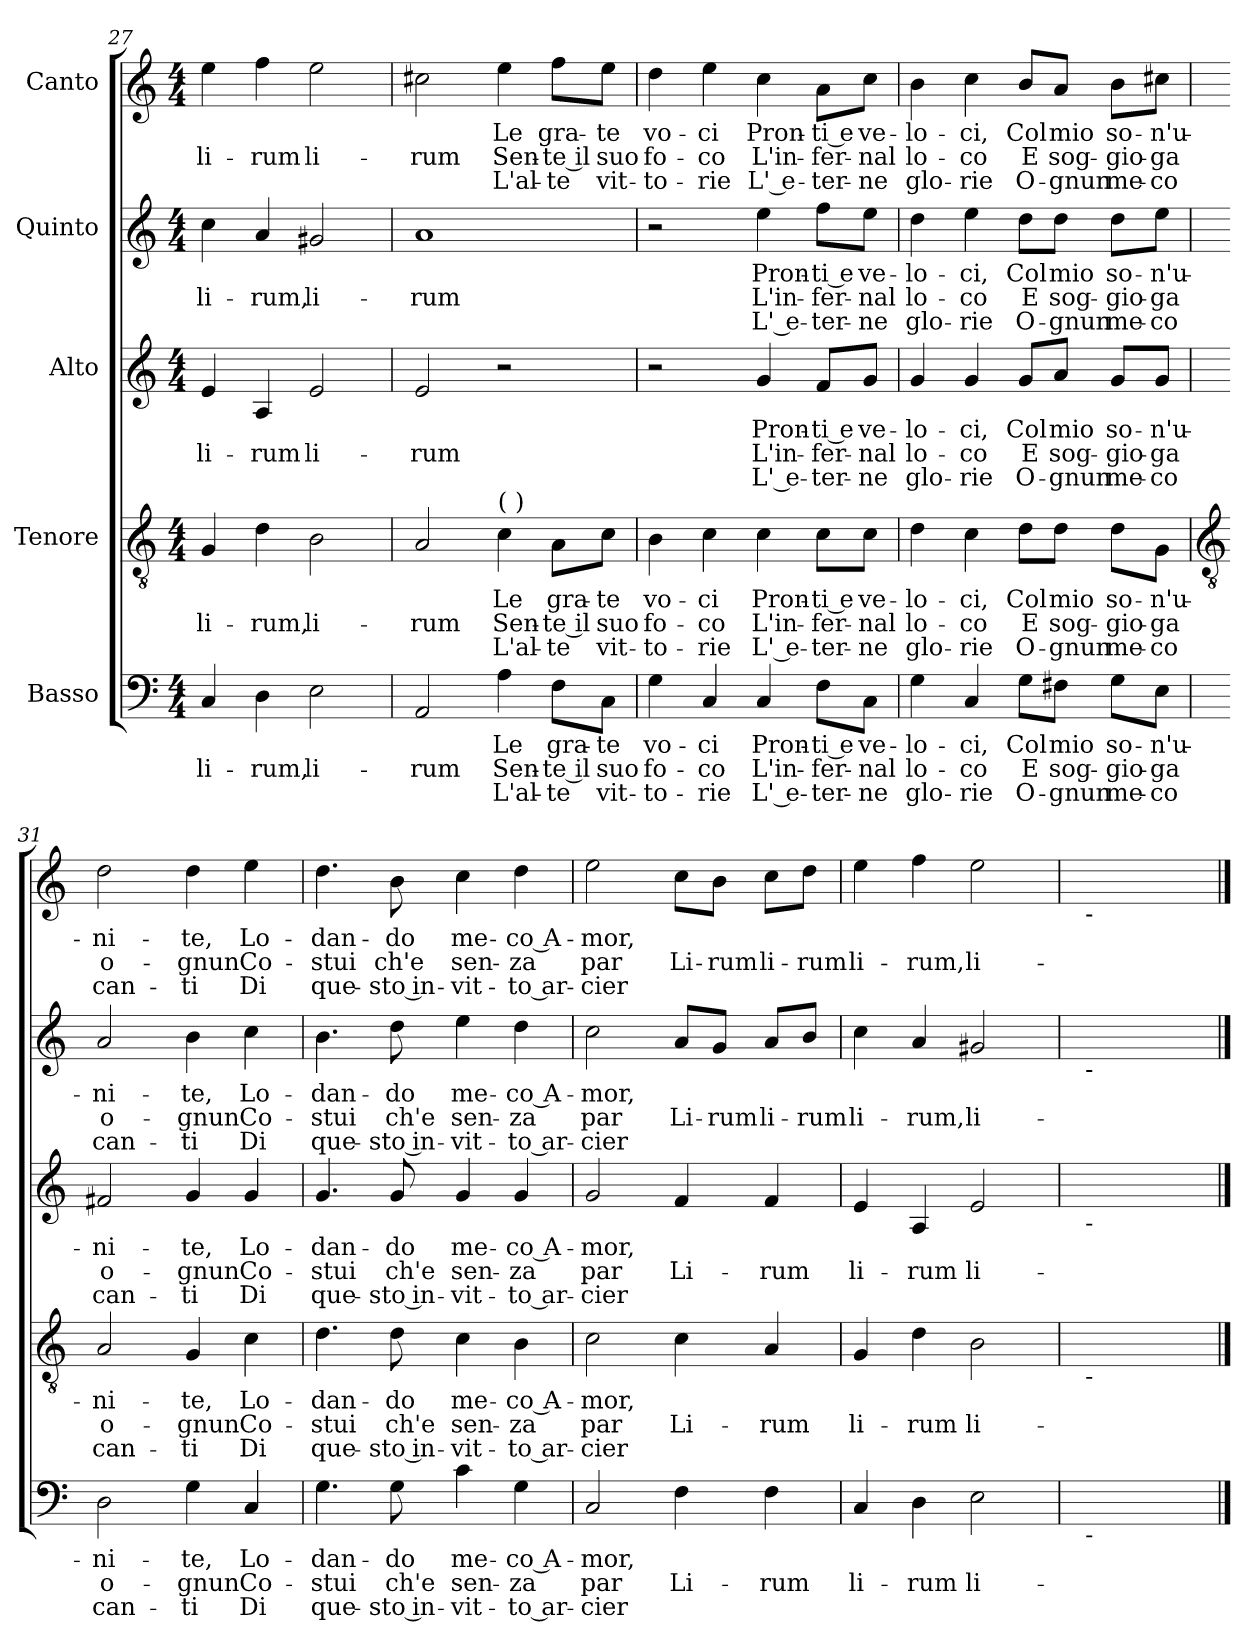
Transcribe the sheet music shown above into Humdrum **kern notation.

**kern	**text	**text	**text	**kern	**text	**text	**text	**kern	**text	**text	**text	**kern	**text	**text	**text	**kern	**text	**text	**text
*part5	*part5	*part5	*part5	*part4	*part4	*part4	*part4	*part3	*part3	*part3	*part3	*part2	*part2	*part2	*part2	*part1	*part1	*part1	*part1
*staff5	*staff5	*staff5	*staff5	*staff4	*staff4	*staff4	*staff4	*staff3	*staff3	*staff3	*staff3	*staff2	*staff2	*staff2	*staff2	*staff1	*staff1	*staff1	*staff1
*I"Basso	*	*	*	*I"Tenore	*	*	*	*I"Alto	*	*	*	*I"Quinto	*	*	*	*I"Canto	*	*	*
!!LO:LB:g=z
*clefF4	*	*	*	*clefGv2	*	*	*	*clefG2	*	*	*	*clefG2	*	*	*	*clefG2	*	*	*
*k[]	*	*	*	*k[]	*	*	*	*k[]	*	*	*	*k[]	*	*	*	*k[]	*	*	*
*C:	*	*	*	*C:	*	*	*	*C:	*	*	*	*C:	*	*	*	*C:	*	*	*
*M4/4	*	*	*	*M4/4	*	*	*	*M4/4	*	*	*	*M4/4	*	*	*	*M4/4	*	*	*
=27	=27	=27	=27	=27	=27	=27	=27	=27	=27	=27	=27	=27	=27	=27	=27	=27	=27	=27	=27
!	!	!LO:LY:b	!	!	!	!LO:LY:b	!	!	!	!LO:LY:b	!	!	!	!LO:LY:b	!	!	!	!LO:LY:b	!
4C	.	li-	.	4G	.	li-	.	4e	.	li-	.	4cc	.	li-	.	4ee	.	li-	.
!	!	!LO:LY:b	!	!	!	!LO:LY:b	!	!	!	!LO:LY:b	!	!	!	!LO:LY:b	!	!	!	!LO:LY:b	!
4D	.	-rum,	.	4d	.	-rum,	.	4A	.	-rum	.	4a	.	-rum,	.	4ff	.	-rum	.
!	!	!LO:LY:b	!	!	!	!LO:LY:b	!	!	!	!LO:LY:b	!	!	!	!LO:LY:b	!	!	!	!LO:LY:b	!
2E	.	li-	.	2B	.	li-	.	2e	.	li-	.	2g#X	.	li-	.	2ee	.	li-	.
=28	=28	=28	=28	=28	=28	=28	=28	=28	=28	=28	=28	=28	=28	=28	=28	=28	=28	=28	=28
!	!	!LO:LY:b	!	!	!	!LO:LY:b	!	!	!	!LO:LY:b	!	!	!	!LO:LY:b	!	!	!	!LO:LY:b	!
2AA	.	-rum	.	2A	.	-rum	.	2e	.	-rum	.	1a	.	-rum	.	2cc#X	.	-rum	.
!	!	!	!	!LO:TX:a:t=(  )	!	!	!	!	!	!	!	!	!	!	!	!	!	!	!
!	!LO:LY:b	!LO:LY:b	!LO:LY:b	!	!LO:LY:b	!LO:LY:b	!LO:LY:b	!	!	!	!	!	!	!	!	!	!LO:LY:b	!LO:LY:b	!LO:LY:b
4A	Le	Sen-	-L'al-	4c	Le	Sen-	-L'al-	2r	.	.	.	.	.	.	.	4ee	Le	Sen-	-L'al-
!	!LO:LY:b	!LO:LY:b	!LO:LY:b	!	!LO:LY:b	!LO:LY:b	!LO:LY:b	!	!	!	!	!	!	!	!	!	!LO:LY:b	!LO:LY:b	!LO:LY:b
8F\L	-gra-	-te il	te	8A\L	-gra-	-te il	te	.	.	.	.	.	.	.	.	8ff\L	-gra-	-te il	te
!	!LO:LY:b	!LO:LY:b	!LO:LY:b	!	!LO:LY:b	!LO:LY:b	!LO:LY:b	!	!	!	!	!	!	!	!	!	!LO:LY:b	!LO:LY:b	!LO:LY:b
8C\J	te	suo	vit-	8c\J	te	suo	vit-	.	.	.	.	.	.	.	.	8ee\J	te	suo	vit-
=29	=29	=29	=29	=29	=29	=29	=29	=29	=29	=29	=29	=29	=29	=29	=29	=29	=29	=29	=29
!	!LO:LY:b	!LO:LY:b	!LO:LY:b	!	!LO:LY:b	!LO:LY:b	!LO:LY:b	!	!	!	!	!	!	!	!	!	!LO:LY:b	!LO:LY:b	!LO:LY:b
4G	-vo-	-fo-	-to-	4B	-vo-	-fo-	-to-	2r	.	.	.	2r	.	.	.	4dd	-vo-	-fo-	-to-
!	!LO:LY:b	!LO:LY:b	!LO:LY:b	!	!LO:LY:b	!LO:LY:b	!LO:LY:b	!	!	!	!	!	!	!	!	!	!LO:LY:b	!LO:LY:b	!LO:LY:b
4C	-ci	co	rie	4c	-ci	co	rie	.	.	.	.	.	.	.	.	4ee	-ci	co	rie
!	!LO:LY:b	!LO:LY:b	!LO:LY:b	!	!LO:LY:b	!LO:LY:b	!LO:LY:b	!	!LO:LY:b	!LO:LY:b	!LO:LY:b	!	!LO:LY:b	!LO:LY:b	!LO:LY:b	!	!LO:LY:b	!LO:LY:b	!LO:LY:b
4C	Pron-	-L'in-	-L' e-	4c	Pron-	-L'in-	-L' e-	4g	Pron-	-L'in-	-L' e-	4ee	Pron-	-L'in-	-L' e-	4cc	Pron-	-L'in-	-L' e-
!	!LO:LY:b	!LO:LY:b	!LO:LY:b	!	!LO:LY:b	!LO:LY:b	!LO:LY:b	!	!LO:LY:b	!LO:LY:b	!LO:LY:b	!	!LO:LY:b	!LO:LY:b	!LO:LY:b	!	!LO:LY:b	!LO:LY:b	!LO:LY:b
8F\L	-ti e	fer-	-ter-	8c\L	-ti e	fer-	-ter-	8f/L	-ti e	fer-	-ter-	8ff\L	-ti e	fer-	-ter-	8a\L	-ti e	fer-	-ter-
!	!LO:LY:b	!LO:LY:b	!LO:LY:b	!	!LO:LY:b	!LO:LY:b	!LO:LY:b	!	!LO:LY:b	!LO:LY:b	!LO:LY:b	!	!LO:LY:b	!LO:LY:b	!LO:LY:b	!	!LO:LY:b	!LO:LY:b	!LO:LY:b
8C\J	-ve-	-nal	ne	8c\J	-ve-	-nal	ne	8g/J	-ve-	-nal	ne	8ee\J	-ve-	-nal	ne	8cc\J	-ve-	-nal	ne
=30	=30	=30	=30	=30	=30	=30	=30	=30	=30	=30	=30	=30	=30	=30	=30	=30	=30	=30	=30
!	!LO:LY:b	!LO:LY:b	!LO:LY:b	!	!LO:LY:b	!LO:LY:b	!LO:LY:b	!	!LO:LY:b	!LO:LY:b	!LO:LY:b	!	!LO:LY:b	!LO:LY:b	!LO:LY:b	!	!LO:LY:b	!LO:LY:b	!LO:LY:b
4G	lo-	-lo-	-glo-	4d	lo-	-lo-	-glo-	4g	lo-	-lo-	-glo-	4dd	lo-	-lo-	-glo-	4b	lo-	-lo-	-glo-
!	!LO:LY:b	!LO:LY:b	!LO:LY:b	!	!LO:LY:b	!LO:LY:b	!LO:LY:b	!	!LO:LY:b	!LO:LY:b	!LO:LY:b	!	!LO:LY:b	!LO:LY:b	!LO:LY:b	!	!LO:LY:b	!LO:LY:b	!LO:LY:b
4C	-ci,	co	rie	4c	-ci,	co	rie	4g	-ci,	co	rie	4ee	-ci,	co	rie	4cc	-ci,	co	rie
!	!LO:LY:b	!LO:LY:b	!LO:LY:b	!	!LO:LY:b	!LO:LY:b	!LO:LY:b	!	!LO:LY:b	!LO:LY:b	!LO:LY:b	!	!LO:LY:b	!LO:LY:b	!LO:LY:b	!	!LO:LY:b	!LO:LY:b	!LO:LY:b
8G\L	Col	E	O-	8d\L	Col	E	O-	8g/L	Col	E	O-	8dd\L	Col	E	O-	8b/L	Col	E	O-
!	!LO:LY:b	!LO:LY:b	!LO:LY:b	!	!LO:LY:b	!LO:LY:b	!LO:LY:b	!	!LO:LY:b	!LO:LY:b	!LO:LY:b	!	!LO:LY:b	!LO:LY:b	!LO:LY:b	!	!LO:LY:b	!LO:LY:b	!LO:LY:b
8F#X\J	-mio	sog-	-gnun	8d\J	-mio	sog-	-gnun	8a/J	-mio	sog-	-gnun	8dd\J	-mio	sog-	-gnun	8a/J	-mio	sog-	-gnun
!	!LO:LY:b	!LO:LY:b	!LO:LY:b	!	!LO:LY:b	!LO:LY:b	!LO:LY:b	!	!LO:LY:b	!LO:LY:b	!LO:LY:b	!	!LO:LY:b	!LO:LY:b	!LO:LY:b	!	!LO:LY:b	!LO:LY:b	!LO:LY:b
8G\L	so-	-gio-	-me-	8d\L	so-	-gio-	-me-	8g/L	so-	-gio-	-me-	8dd\L	so-	-gio-	-me-	8b\L	so-	-gio-	-me-
!	!LO:LY:b	!LO:LY:b	!LO:LY:b	!	!LO:LY:b	!LO:LY:b	!LO:LY:b	!	!LO:LY:b	!LO:LY:b	!LO:LY:b	!	!LO:LY:b	!LO:LY:b	!LO:LY:b	!	!LO:LY:b	!LO:LY:b	!LO:LY:b
8E\J	-n'u-	-ga	co	8G\J	-n'u-	-ga	co	8g/J	-n'u-	-ga	co	8ee\J	-n'u-	-ga	co	8cc#X\J	-n'u-	-ga	co
!!LO:LB:g=z
=31	=31	=31	=31	=31	=31	=31	=31	=31	=31	=31	=31	=31	=31	=31	=31	=31	=31	=31	=31
*	*	*	*	*clefGv2	*	*	*	*	*	*	*	*	*	*	*	*	*	*	*
!	!LO:LY:b	!LO:LY:b	!LO:LY:b	!	!LO:LY:b	!LO:LY:b	!LO:LY:b	!	!LO:LY:b	!LO:LY:b	!LO:LY:b	!	!LO:LY:b	!LO:LY:b	!LO:LY:b	!	!LO:LY:b	!LO:LY:b	!LO:LY:b
2D	ni-	-o-	-can-	2A	ni-	-o-	-can-	2f#X	ni-	-o-	-can-	2a	ni-	-o-	-can-	2dd	ni-	-o-	-can-
!	!LO:LY:b	!LO:LY:b	!LO:LY:b	!	!LO:LY:b	!LO:LY:b	!LO:LY:b	!	!LO:LY:b	!LO:LY:b	!LO:LY:b	!	!LO:LY:b	!LO:LY:b	!LO:LY:b	!	!LO:LY:b	!LO:LY:b	!LO:LY:b
4G	-te,	gnun	ti	4G	-te,	gnun	ti	4g	-te,	gnun	ti	4b	-te,	gnun	ti	4dd	-te,	gnun	ti
!	!LO:LY:b	!LO:LY:b	!LO:LY:b	!	!LO:LY:b	!LO:LY:b	!LO:LY:b	!	!LO:LY:b	!LO:LY:b	!LO:LY:b	!	!LO:LY:b	!LO:LY:b	!LO:LY:b	!	!LO:LY:b	!LO:LY:b	!LO:LY:b
4C	Lo-	-Co-	-Di	4c	Lo-	-Co-	-Di	4g	Lo-	-Co-	-Di	4cc	Lo-	-Co-	-Di	4ee	Lo-	-Co-	-Di
=32	=32	=32	=32	=32	=32	=32	=32	=32	=32	=32	=32	=32	=32	=32	=32	=32	=32	=32	=32
!	!LO:LY:b	!LO:LY:b	!LO:LY:b	!	!LO:LY:b	!LO:LY:b	!LO:LY:b	!	!LO:LY:b	!LO:LY:b	!LO:LY:b	!	!LO:LY:b	!LO:LY:b	!LO:LY:b	!	!LO:LY:b	!LO:LY:b	!LO:LY:b
4.G	dan-	-stui	que-	4.d	dan-	-stui	que-	4.g	dan-	-stui	que-	4.b	dan-	-stui	que-	4.dd	dan-	-stui	que-
!	!LO:LY:b	!LO:LY:b	!LO:LY:b	!	!LO:LY:b	!LO:LY:b	!LO:LY:b	!	!LO:LY:b	!LO:LY:b	!LO:LY:b	!	!LO:LY:b	!LO:LY:b	!LO:LY:b	!	!LO:LY:b	!LO:LY:b	!LO:LY:b
8G	-do	ch'e	sto in-	8d	-do	ch'e	sto in-	8g	-do	ch'e	sto in-	8dd	-do	ch'e	sto in-	8b	-do	ch'e	sto in-
!	!LO:LY:b	!LO:LY:b	!LO:LY:b	!	!LO:LY:b	!LO:LY:b	!LO:LY:b	!	!LO:LY:b	!LO:LY:b	!LO:LY:b	!	!LO:LY:b	!LO:LY:b	!LO:LY:b	!	!LO:LY:b	!LO:LY:b	!LO:LY:b
4c	-me-	-sen-	-vit-	4c	-me-	-sen-	-vit-	4g	-me-	-sen-	-vit-	4ee	-me-	-sen-	-vit-	4cc	-me-	-sen-	-vit-
!	!LO:LY:b	!LO:LY:b	!LO:LY:b	!	!LO:LY:b	!LO:LY:b	!LO:LY:b	!	!LO:LY:b	!LO:LY:b	!LO:LY:b	!	!LO:LY:b	!LO:LY:b	!LO:LY:b	!	!LO:LY:b	!LO:LY:b	!LO:LY:b
4G	-co A-	-za	to ar-	4B	-co A-	-za	to ar-	4g	-co A-	-za	to ar-	4dd	-co A-	-za	to ar-	4dd	-co A-	-za	to ar-
=33	=33	=33	=33	=33	=33	=33	=33	=33	=33	=33	=33	=33	=33	=33	=33	=33	=33	=33	=33
!	!LO:LY:b	!LO:LY:b	!LO:LY:b	!	!LO:LY:b	!LO:LY:b	!LO:LY:b	!	!LO:LY:b	!LO:LY:b	!LO:LY:b	!	!LO:LY:b	!LO:LY:b	!LO:LY:b	!	!LO:LY:b	!LO:LY:b	!LO:LY:b
2C	-mor,	par	cier	2c	-mor,	par	cier	2g	-mor,	par	cier	2cc	-mor,	par	cier	2ee	-mor,	par	cier
!	!	!LO:LY:b	!	!	!	!LO:LY:b	!	!	!	!LO:LY:b	!	!	!	!LO:LY:b	!	!	!	!LO:LY:b	!
4F	.	Li-	.	4c	.	Li-	.	4f	.	Li-	.	8a/L	.	Li-	.	8cc\L	.	Li-	.
!	!	!	!	!	!	!	!	!	!	!	!	!	!	!LO:LY:b	!	!	!	!LO:LY:b	!
.	.	.	.	.	.	.	.	.	.	.	.	8g/J	.	-rum	.	8b\J	.	-rum	.
!	!	!LO:LY:b	!	!	!	!LO:LY:b	!	!	!	!LO:LY:b	!	!	!	!LO:LY:b	!	!	!	!LO:LY:b	!
4F	.	-rum	.	4A	.	-rum	.	4f	.	-rum	.	8a/L	.	li-	.	8cc\L	.	li-	.
!	!	!	!	!	!	!	!	!	!	!	!	!	!	!LO:LY:b	!	!	!	!LO:LY:b	!
.	.	.	.	.	.	.	.	.	.	.	.	8b/J	.	-rum	.	8dd\J	.	-rum	.
=34	=34	=34	=34	=34	=34	=34	=34	=34	=34	=34	=34	=34	=34	=34	=34	=34	=34	=34	=34
!	!	!LO:LY:b	!	!	!	!LO:LY:b	!	!	!	!LO:LY:b	!	!	!	!LO:LY:b	!	!	!	!LO:LY:b	!
4C	.	li-	.	4G	.	li-	.	4e	.	li-	.	4cc	.	li-	.	4ee	.	li-	.
!	!	!LO:LY:b	!	!	!	!LO:LY:b	!	!	!	!LO:LY:b	!	!	!	!LO:LY:b	!	!	!	!LO:LY:b	!
4D	.	-rum	.	4d	.	-rum	.	4A	.	-rum	.	4a	.	-rum,	.	4ff	.	-rum,	.
!	!	!LO:LY:b	!	!	!	!LO:LY:b	!	!	!	!LO:LY:b	!	!	!	!LO:LY:b	!	!	!	!LO:LY:b	!
2E	.	li-	.	2B	.	li-	.	2e	.	li-	.	2g#X	.	li-	.	2ee	.	li-	.
=35	=35	=35	=35	=35	=35	=35	=35	=35	=35	=35	=35	=35	=35	=35	=35	=35	=35	=35	=35
!	!	!	!	!	!	!	!	!	!	!	!	!	!	!	!	!LO:TX:b:t=-	!	!	!
!	!	!	!	!	!	!	!	!	!	!	!	!LO:TX:b:t=-	!	!	!	!	!	!	!
!	!	!	!	!	!	!	!	!LO:TX:b:t=-	!	!	!	!	!	!	!	!	!	!	!
!	!	!	!	!LO:TX:b:t=-	!	!	!	!	!	!	!	!	!	!	!	!	!	!	!
!LO:TX:b:t=-	!	!	!	!	!	!	!	!	!	!	!	!	!	!	!	!	!	!	!
!	!	!LO:LY:b	!	!	!	!LO:LY:b	!	!	!	!LO:LY:b	!	!	!	!LO:LY:b	!	!	!	!LO:LY:b	!
1AAyy	.	-rum,	.	1Ayy	.	-rum,	.	1eyy	.	-rum,	.	1ayy	.	-rum.	.	1cc#Xyy	.	-rum.	.
==	==	==	==	==	==	==	==	==	==	==	==	==	==	==	==	==	==	==	==
*-	*-	*-	*-	*-	*-	*-	*-	*-	*-	*-	*-	*-	*-	*-	*-	*-	*-	*-	*-
